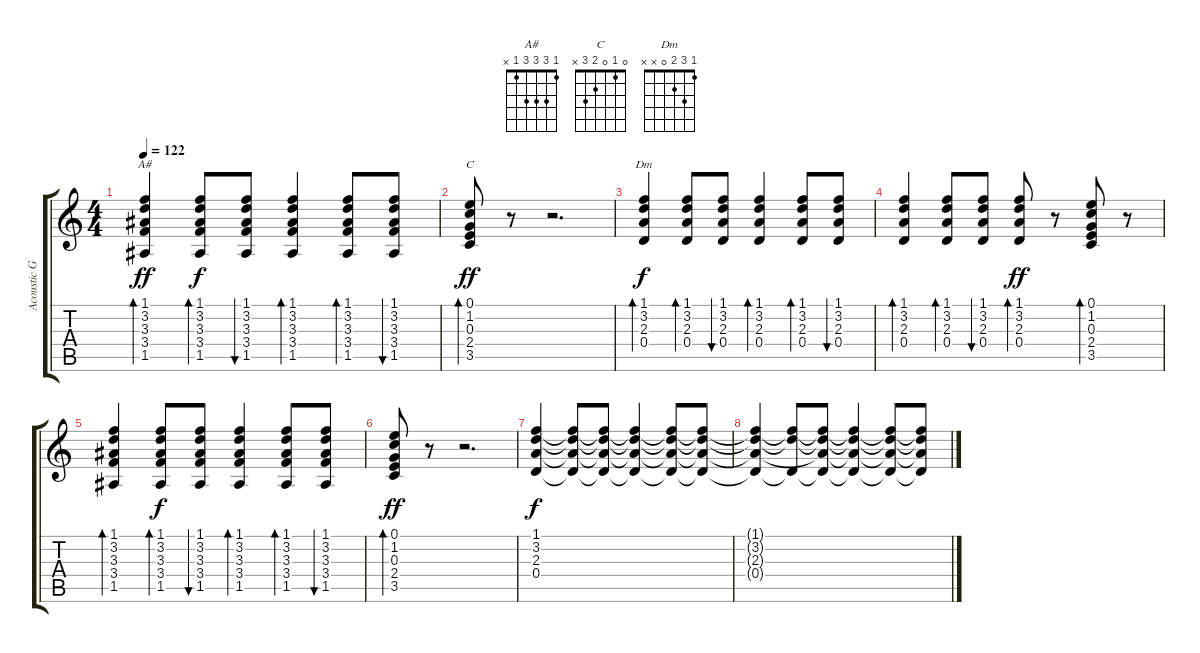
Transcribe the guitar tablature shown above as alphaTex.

\track ("Acoustic Guitar 1" "Acoustic G") {instrument acousticguitarsteel}
\staff {score tabs}
\tuning (E4 B3 G3 D3 A2 E2) {hide}
\chord ("A#" 1 3 3 3 1 x)
\chord ("C" 0 1 0 2 3 x)
\chord ("Dm" 1 3 2 0 x x)
\ts (4 4)
\tempo 122
\clef g2
\ks c
(1.1 3.2 3.3 3.4 1.5).4{bd 60 ch "A#" dy ff} (1.1 3.2 3.3 3.4 1.5).8{bd 60 dy f} (1.1 3.2 3.3 3.4 1.5).8{bu 60} (1.1 3.2 3.3 3.4 1.5).4{bd 60} (1.1 3.2 3.3 3.4 1.5).8{bd 60} (1.1 3.2 3.3 3.4 1.5).8{bu 60} |
(0.1 1.2 0.3 2.4 3.5).8{bd 60 ch "C" dy ff} r.8 r.2{d} |
(1.1 3.2 2.3 0.4).4{bd 60 ch "Dm" dy f} (1.1 3.2 2.3 0.4).8{bd 60} (1.1 3.2 2.3 0.4).8{bu 60} (1.1 3.2 2.3 0.4).4{bd 60} (1.1 3.2 2.3 0.4).8{bd 60} (1.1 3.2 2.3 0.4).8{bu 60} |
(1.1 3.2 2.3 0.4).4{bd 60} (1.1 3.2 2.3 0.4).8{bd 60} (1.1 3.2 2.3 0.4).8{bu 60} (1.1 3.2 2.3 0.4).8{bd 60 dy ff} r.8 (0.1 1.2 0.3 2.4 3.5).8{bd 60} r.8 |
(1.1 3.2 3.3 3.4 1.5).4{bd 60} (1.1 3.2 3.3 3.4 1.5).8{bd 60 dy f} (1.1 3.2 3.3 3.4 1.5).8{bu 60} (1.1 3.2 3.3 3.4 1.5).4{bd 60} (1.1 3.2 3.3 3.4 1.5).8{bd 60} (1.1 3.2 3.3 3.4 1.5).8{bu 60} |
(0.1 1.2 0.3 2.4 3.5).8{bd 60 dy ff} r.8 r.2{d} |
(1.1 3.2 2.3 0.4).4{dy f} (1.1{t} 3.2{t} 2.3{t} 0.4{t}).8 (1.1{t} 3.2{t} 2.3{t} 0.4{t}).8 (1.1{t} 3.2{t} 2.3{t} 0.4{t}).4 (1.1{t} 3.2{t} 2.3{t} 0.4{t}).8 (1.1{t} 3.2{t} 2.3{t} 0.4{t}).8 |
(1.1{t} 3.2{t} 2.3{t} 0.4{t}).4 (1.1{t} 3.2{t} 0.4{t}).8 (1.1{t} 3.2{t} 2.3{t} 0.4{t}).8 (1.1{t} 3.2{t} 2.3{t} 0.4{t}).4 (1.1{t} 3.2{t} 2.3{t} 0.4{t}).8 (1.1{t} 3.2{t} 2.3{t} 0.4{t}).8
